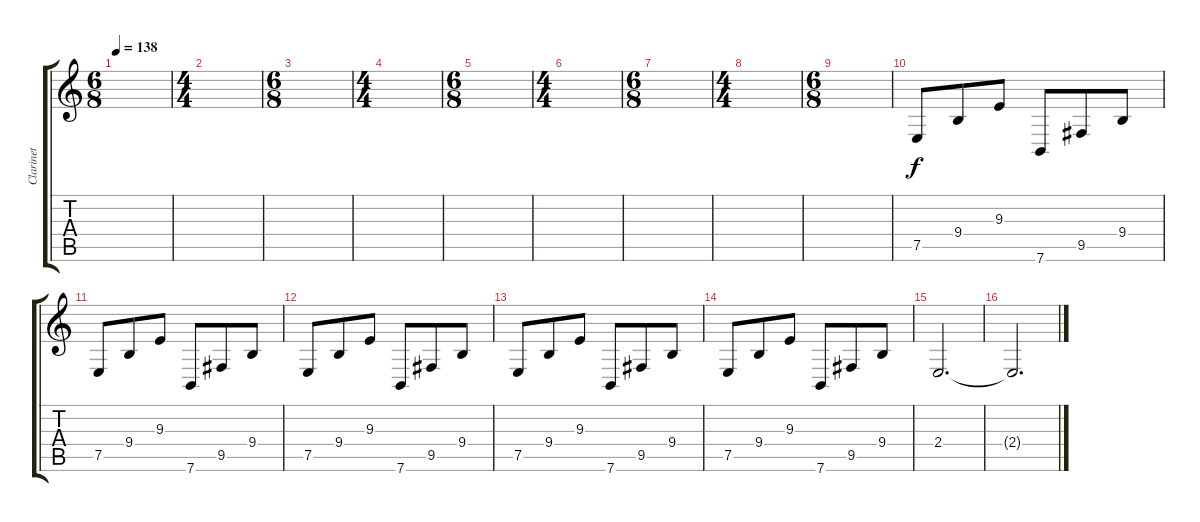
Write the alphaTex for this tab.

\track ("Clarinet" "Clarinet") {instrument clarinet}
\staff {score tabs}
\tuning (E4 B3 G3 D3 A2 E2) {hide}
\ts (6 8)
\tempo 138
\clef g2
\ks c
|
\ts (4 4)
|
\ts (6 8)
|
\ts (4 4)
|
\ts (6 8)
|
\ts (4 4)
|
\ts (6 8)
|
\ts (4 4)
|
\ts (6 8)
|
7.5.8 9.4.8 9.3.8 7.6.8 9.5.8 9.4.8 |
7.5.8 9.4.8 9.3.8 7.6.8 9.5.8 9.4.8 |
7.5.8 9.4.8 9.3.8 7.6.8 9.5.8 9.4.8 |
7.5.8 9.4.8 9.3.8 7.6.8 9.5.8 9.4.8 |
7.5.8 9.4.8 9.3.8 7.6.8 9.5.8 9.4.8 |
2.4.2{d} |
2.4{t}.2{d}
